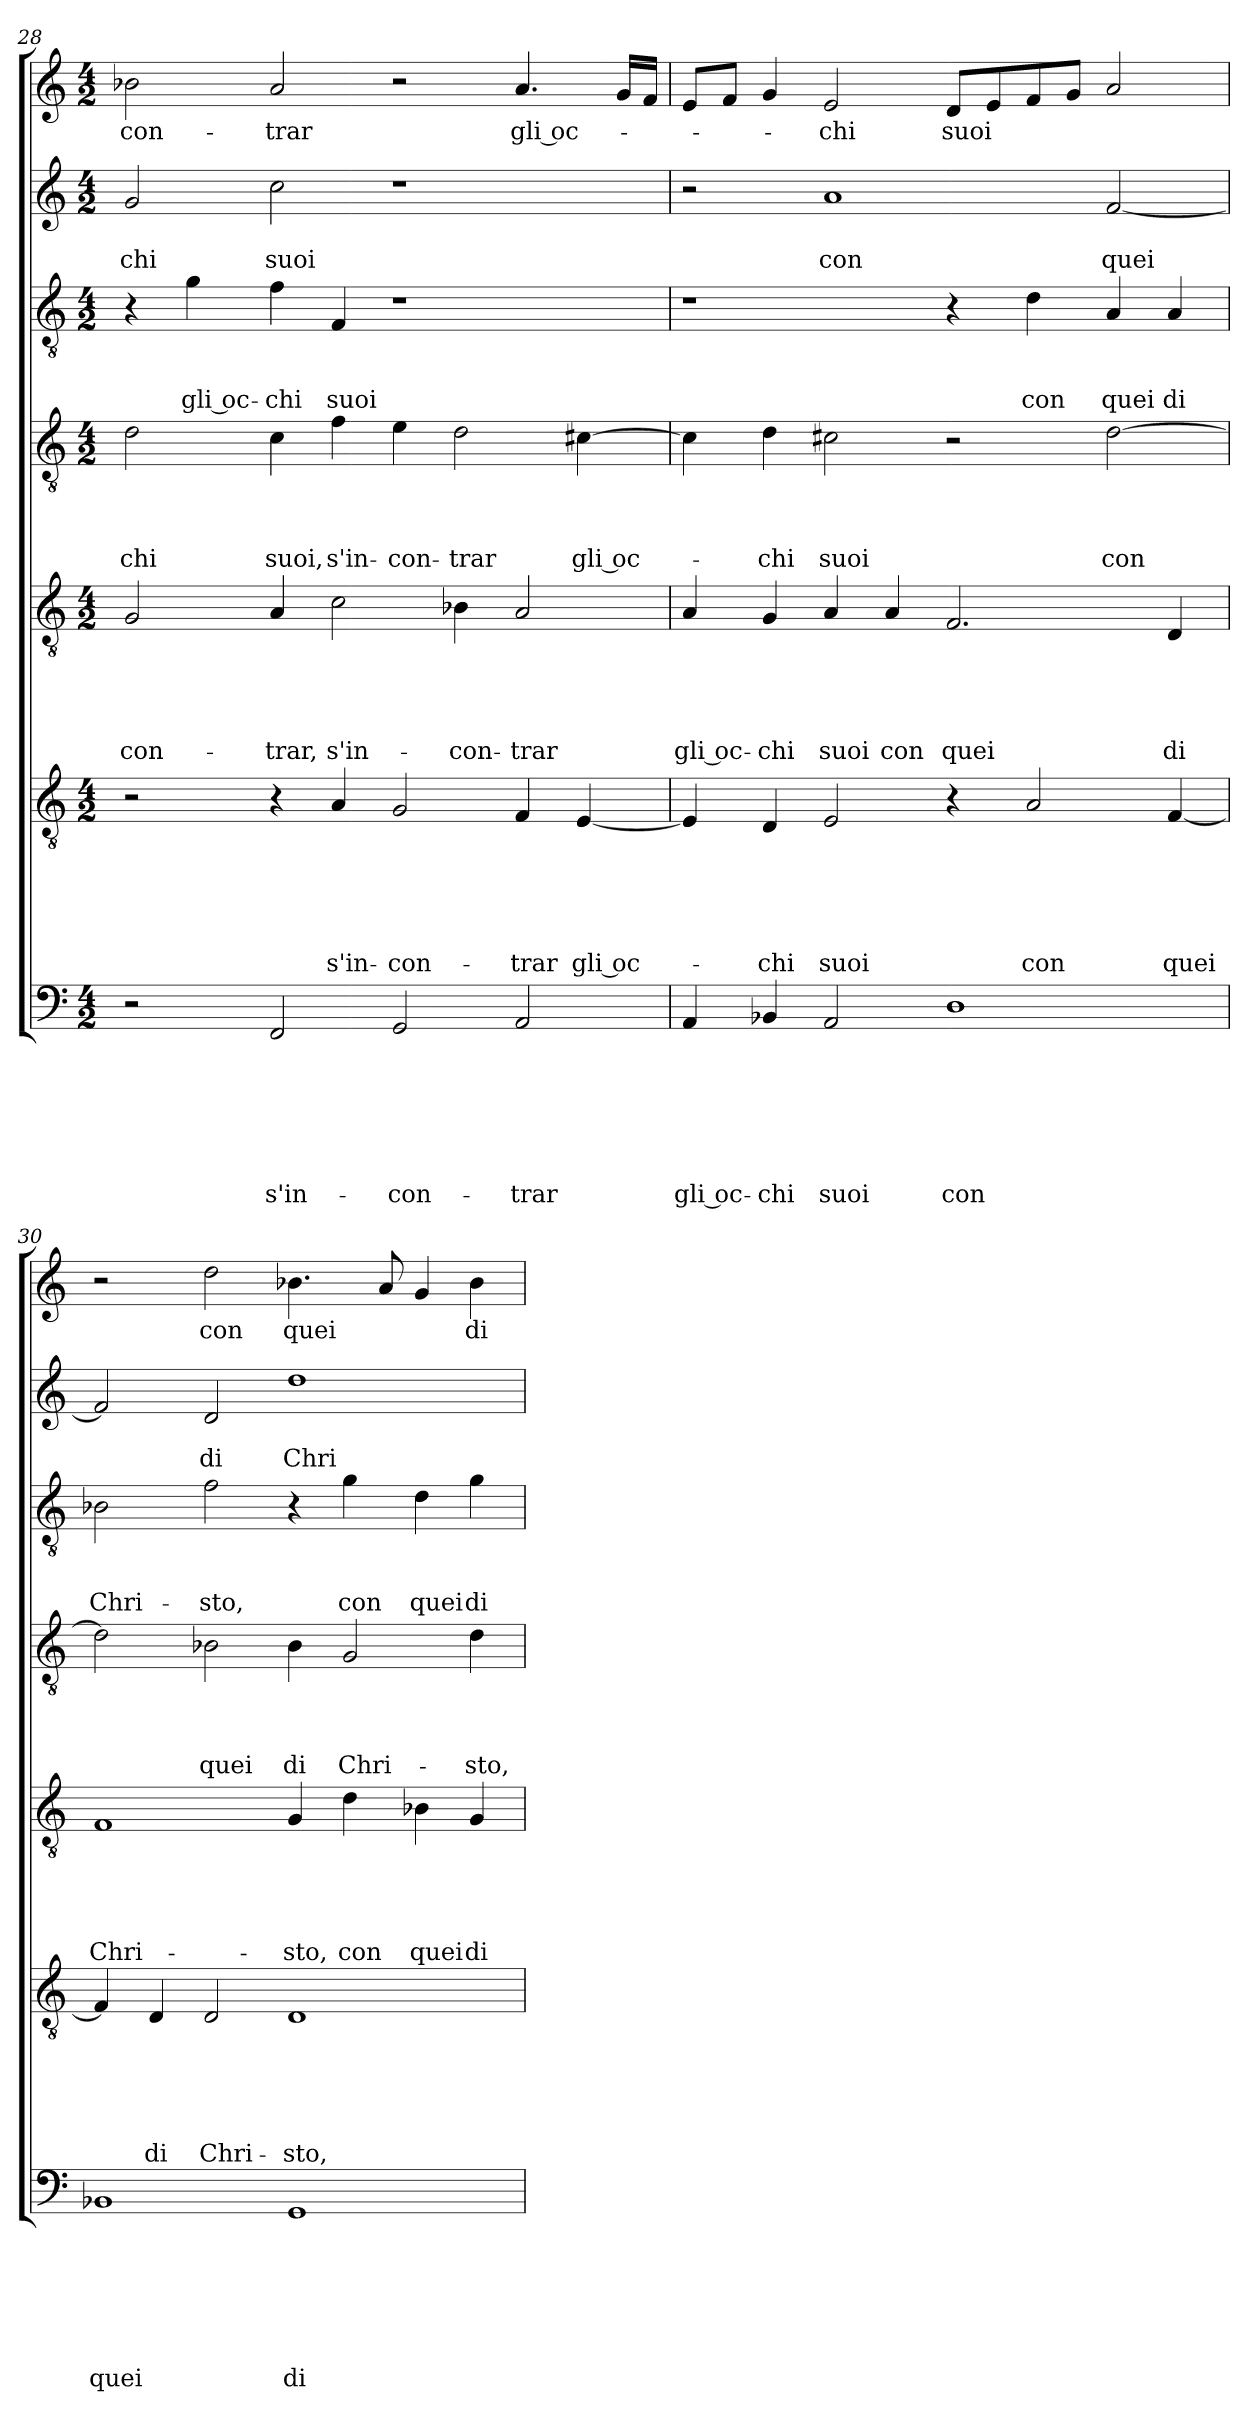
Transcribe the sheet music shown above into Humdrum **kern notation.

**kern	**text	**text	**text	**text	**text	**text	**text	**kern	**text	**text	**text	**text	**text	**text	**kern	**text	**text	**text	**text	**text	**kern	**text	**text	**text	**text	**kern	**text	**text	**text	**kern	**text	**text	**kern	**text
*part7	*part7	*part7	*part7	*part7	*part7	*part7	*part7	*part6	*part6	*part6	*part6	*part6	*part6	*part6	*part5	*part5	*part5	*part5	*part5	*part5	*part4	*part4	*part4	*part4	*part4	*part3	*part3	*part3	*part3	*part2	*part2	*part2	*part1	*part1
*staff7	*staff7	*staff7	*staff7	*staff7	*staff7	*staff7	*staff7	*staff6	*staff6	*staff6	*staff6	*staff6	*staff6	*staff6	*staff5	*staff5	*staff5	*staff5	*staff5	*staff5	*staff4	*staff4	*staff4	*staff4	*staff4	*staff3	*staff3	*staff3	*staff3	*staff2	*staff2	*staff2	*staff1	*staff1
*clefF4	*	*	*	*	*	*	*	*clefGv2	*	*	*	*	*	*	*clefGv2	*	*	*	*	*	*clefGv2	*	*	*	*	*clefGv2	*	*	*	*clefG2	*	*	*clefG2	*
*k[]	*	*	*	*	*	*	*	*k[]	*	*	*	*	*	*	*k[]	*	*	*	*	*	*k[]	*	*	*	*	*k[]	*	*	*	*k[]	*	*	*k[]	*
*a:	*	*	*	*	*	*	*	*a:	*	*	*	*	*	*	*a:	*	*	*	*	*	*a:	*	*	*	*	*a:	*	*	*	*a:	*	*	*a:	*
*M4/2	*	*	*	*	*	*	*	*M4/2	*	*	*	*	*	*	*M4/2	*	*	*	*	*	*M4/2	*	*	*	*	*M4/2	*	*	*	*M4/2	*	*	*M4/2	*
=28	=28	=28	=28	=28	=28	=28	=28	=28	=28	=28	=28	=28	=28	=28	=28	=28	=28	=28	=28	=28	=28	=28	=28	=28	=28	=28	=28	=28	=28	=28	=28	=28	=28	=28
!	!	!	!	!	!	!	!	!	!	!	!	!	!	!	!	!	!	!	!	!LO:LY:b	!	!	!	!	!LO:LY:b	!	!	!	!	!	!	!LO:LY:b	!	!LO:LY:b
2r	.	.	.	.	.	.	.	2r	.	.	.	.	.	.	2G/	.	.	.	.	-con-	2d\	.	.	.	-chi	4r	.	.	.	2g/	.	-chi	2b-X\	-con-
!	!	!	!	!	!	!	!	!	!	!	!	!	!	!	!	!	!	!	!	!	!	!	!	!	!	!	!	!	!LO:LY:b	!	!	!	!	!
.	.	.	.	.	.	.	.	.	.	.	.	.	.	.	.	.	.	.	.	.	.	.	.	.	.	4g\	.	.	gli oc-	.	.	.	.	.
!	!	!	!	!	!	!	!LO:LY:b	!	!	!	!	!	!	!	!	!	!	!	!	!LO:LY:b	!	!	!	!	!LO:LY:b	!	!	!	!LO:LY:b	!	!	!LO:LY:b	!	!LO:LY:b
2FF/	.	.	.	.	.	.	s'in-	4r	.	.	.	.	.	.	4A/	.	.	.	.	-trar,	4c\	.	.	.	suoi,	4f\	.	.	-chi	2cc\	.	suoi	2a/	-trar
!	!	!	!	!	!	!	!	!	!	!	!	!	!	!LO:LY:b	!	!	!	!	!	!LO:LY:b	!	!	!	!	!LO:LY:b	!	!	!	!LO:LY:b	!	!	!	!	!
.	.	.	.	.	.	.	.	4A/	.	.	.	.	.	s'in-	2c\	.	.	.	.	s'in-	4f\	.	.	.	s'in-	4F/	.	.	suoi	.	.	.	.	.
!	!	!	!	!	!	!	!LO:LY:b	!	!	!	!	!	!	!LO:LY:b	!	!	!	!	!	!	!	!	!	!	!LO:LY:b	!	!	!	!	!	!	!	!	!
2GG/	.	.	.	.	.	.	-con-	2G/	.	.	.	.	.	-con-	.	.	.	.	.	.	4e\	.	.	.	-con-	1r	.	.	.	1r	.	.	2r	.
!	!	!	!	!	!	!	!	!	!	!	!	!	!	!	!	!	!	!	!	!LO:LY:b	!	!	!	!	!LO:LY:b	!	!	!	!	!	!	!	!	!
.	.	.	.	.	.	.	.	.	.	.	.	.	.	.	4B-X\	.	.	.	.	-con-	2d\	.	.	.	-trar	.	.	.	.	.	.	.	.	.
!	!	!	!	!	!	!	!LO:LY:b	!	!	!	!	!	!	!LO:LY:b	!	!	!	!	!	!LO:LY:b	!	!	!	!	!	!	!	!	!	!	!	!	!	!LO:LY:b
2AA/	.	.	.	.	.	.	-trar	4F/	.	.	.	.	.	-trar	2A/	.	.	.	.	-trar	.	.	.	.	.	.	.	.	.	.	.	.	4.a/	gli oc-
!	!	!	!	!	!	!	!	!	!	!	!	!	!	!LO:LY:b	!	!	!	!	!	!	!	!	!	!	!LO:LY:b	!	!	!	!	!	!	!	!	!
.	.	.	.	.	.	.	.	[4E/	.	.	.	.	.	gli oc-	.	.	.	.	.	.	[4c#X\	.	.	.	gli oc-	.	.	.	.	.	.	.	.	.
.	.	.	.	.	.	.	.	.	.	.	.	.	.	.	.	.	.	.	.	.	.	.	.	.	.	.	.	.	.	.	.	.	16g/LL	.
.	.	.	.	.	.	.	.	.	.	.	.	.	.	.	.	.	.	.	.	.	.	.	.	.	.	.	.	.	.	.	.	.	16f/JJ	.
!!LO:LB:g=z
=29	=29	=29	=29	=29	=29	=29	=29	=29	=29	=29	=29	=29	=29	=29	=29	=29	=29	=29	=29	=29	=29	=29	=29	=29	=29	=29	=29	=29	=29	=29	=29	=29	=29	=29
!	!	!	!	!	!	!	!LO:LY:b	!	!	!	!	!	!	!	!	!	!	!	!	!LO:LY:b	!	!	!	!	!	!	!	!	!	!	!	!	!	!
4AA/	.	.	.	.	.	.	gli oc-	4E/]	.	.	.	.	.	.	4A/	.	.	.	.	gli oc-	4c#\]	.	.	.	.	1r	.	.	.	2r	.	.	8e/L	.
.	.	.	.	.	.	.	.	.	.	.	.	.	.	.	.	.	.	.	.	.	.	.	.	.	.	.	.	.	.	.	.	.	8f/J	.
!	!	!	!	!	!	!	!LO:LY:b	!	!	!	!	!	!	!LO:LY:b	!	!	!	!	!	!LO:LY:b	!	!	!	!	!LO:LY:b	!	!	!	!	!	!	!	!	!
4BB-X/	.	.	.	.	.	.	-chi	4D/	.	.	.	.	.	-chi	4G/	.	.	.	.	-chi	4d\	.	.	.	-chi	.	.	.	.	.	.	.	4g/	.
!	!	!	!	!	!	!	!LO:LY:b	!	!	!	!	!	!	!LO:LY:b	!	!	!	!	!	!LO:LY:b	!	!	!	!	!LO:LY:b	!	!	!	!	!	!	!LO:LY:b	!	!LO:LY:b
2AA/	.	.	.	.	.	.	suoi	2E/	.	.	.	.	.	suoi	4A/	.	.	.	.	suoi	2c#X\	.	.	.	suoi	.	.	.	.	1a	.	con	2e/	-chi
!	!	!	!	!	!	!	!	!	!	!	!	!	!	!	!	!	!	!	!	!LO:LY:b	!	!	!	!	!	!	!	!	!	!	!	!	!	!
.	.	.	.	.	.	.	.	.	.	.	.	.	.	.	4A/	.	.	.	.	con	.	.	.	.	.	.	.	.	.	.	.	.	.	.
!	!	!	!	!	!	!	!LO:LY:b	!	!	!	!	!	!	!	!	!	!	!	!	!LO:LY:b	!	!	!	!	!	!	!	!	!	!	!	!	!	!LO:LY:b
1D	.	.	.	.	.	.	con	4r	.	.	.	.	.	.	2.F/	.	.	.	.	quei	2r	.	.	.	.	4r	.	.	.	.	.	.	8d/L	suoi
.	.	.	.	.	.	.	.	.	.	.	.	.	.	.	.	.	.	.	.	.	.	.	.	.	.	.	.	.	.	.	.	.	8e/	.
!	!	!	!	!	!	!	!	!	!	!	!	!	!	!LO:LY:b	!	!	!	!	!	!	!	!	!	!	!	!	!	!	!LO:LY:b	!	!	!	!	!
.	.	.	.	.	.	.	.	2A/	.	.	.	.	.	con	.	.	.	.	.	.	.	.	.	.	.	4d\	.	.	con	.	.	.	8f/	.
.	.	.	.	.	.	.	.	.	.	.	.	.	.	.	.	.	.	.	.	.	.	.	.	.	.	.	.	.	.	.	.	.	8g/J	.
!	!	!	!	!	!	!	!	!	!	!	!	!	!	!	!	!	!	!	!	!	!	!	!	!	!LO:LY:b	!	!	!	!LO:LY:b	!	!	!LO:LY:b	!	!
.	.	.	.	.	.	.	.	.	.	.	.	.	.	.	.	.	.	.	.	.	[2d\	.	.	.	con	4A/	.	.	quei	[2f/	.	quei	2a/	.
!	!	!	!	!	!	!	!	!	!	!	!	!	!	!LO:LY:b	!	!	!	!	!	!LO:LY:b	!	!	!	!	!	!	!	!	!LO:LY:b	!	!	!	!	!
.	.	.	.	.	.	.	.	[4F/	.	.	.	.	.	quei	4D/	.	.	.	.	di	.	.	.	.	.	4A/	.	.	di	.	.	.	.	.
=30	=30	=30	=30	=30	=30	=30	=30	=30	=30	=30	=30	=30	=30	=30	=30	=30	=30	=30	=30	=30	=30	=30	=30	=30	=30	=30	=30	=30	=30	=30	=30	=30	=30	=30
!	!	!	!	!	!	!	!LO:LY:b	!	!	!	!	!	!	!	!	!	!	!	!	!LO:LY:b	!	!	!	!	!	!	!	!	!LO:LY:b	!	!	!	!	!
1BB-X	.	.	.	.	.	.	quei	4F/]	.	.	.	.	.	.	1F	.	.	.	.	Chri-	2d\]	.	.	.	.	2B-X\	.	.	Chri-	2f/]	.	.	2r	.
!	!	!	!	!	!	!	!	!	!	!	!	!	!	!LO:LY:b	!	!	!	!	!	!	!	!	!	!	!	!	!	!	!	!	!	!	!	!
.	.	.	.	.	.	.	.	4D/	.	.	.	.	.	di	.	.	.	.	.	.	.	.	.	.	.	.	.	.	.	.	.	.	.	.
!	!	!	!	!	!	!	!	!	!	!	!	!	!	!LO:LY:b	!	!	!	!	!	!	!	!	!	!	!LO:LY:b	!	!	!	!LO:LY:b	!	!	!LO:LY:b	!	!LO:LY:b
.	.	.	.	.	.	.	.	2D/	.	.	.	.	.	Chri-	.	.	.	.	.	.	2B-X\	.	.	.	quei	2f\	.	.	-sto,	2d/	.	di	2dd\	con
!	!	!	!	!	!	!	!LO:LY:b	!	!	!	!	!	!	!LO:LY:b	!	!	!	!	!	!LO:LY:b	!	!	!	!	!LO:LY:b	!	!	!	!	!	!	!LO:LY:b	!	!LO:LY:b
1GG	.	.	.	.	.	.	di	1D	.	.	.	.	.	-sto,	4G/	.	.	.	.	-sto,	4B-\	.	.	.	di	4r	.	.	.	1dd	.	Chri-	4.b-X\	quei
!	!	!	!	!	!	!	!	!	!	!	!	!	!	!	!	!	!	!	!	!LO:LY:b	!	!	!	!	!LO:LY:b	!	!	!	!LO:LY:b	!	!	!	!	!
.	.	.	.	.	.	.	.	.	.	.	.	.	.	.	4d\	.	.	.	.	con	2G/	.	.	.	Chri-	4g\	.	.	con	.	.	.	.	.
.	.	.	.	.	.	.	.	.	.	.	.	.	.	.	.	.	.	.	.	.	.	.	.	.	.	.	.	.	.	.	.	.	8a/	.
!	!	!	!	!	!	!	!	!	!	!	!	!	!	!	!	!	!	!	!	!LO:LY:b	!	!	!	!	!	!	!	!	!LO:LY:b	!	!	!	!	!
.	.	.	.	.	.	.	.	.	.	.	.	.	.	.	4B-X\	.	.	.	.	quei	.	.	.	.	.	4d\	.	.	quei	.	.	.	4g/	.
!	!	!	!	!	!	!	!	!	!	!	!	!	!	!	!	!	!	!	!	!LO:LY:b	!	!	!	!	!LO:LY:b	!	!	!	!LO:LY:b	!	!	!	!	!LO:LY:b
.	.	.	.	.	.	.	.	.	.	.	.	.	.	.	4G/	.	.	.	.	di	4d\	.	.	.	-sto,	4g\	.	.	di	.	.	.	4b-\	di
=	=	=	=	=	=	=	=	=	=	=	=	=	=	=	=	=	=	=	=	=	=	=	=	=	=	=	=	=	=	=	=	=	=	=
*-	*-	*-	*-	*-	*-	*-	*-	*-	*-	*-	*-	*-	*-	*-	*-	*-	*-	*-	*-	*-	*-	*-	*-	*-	*-	*-	*-	*-	*-	*-	*-	*-	*-	*-
